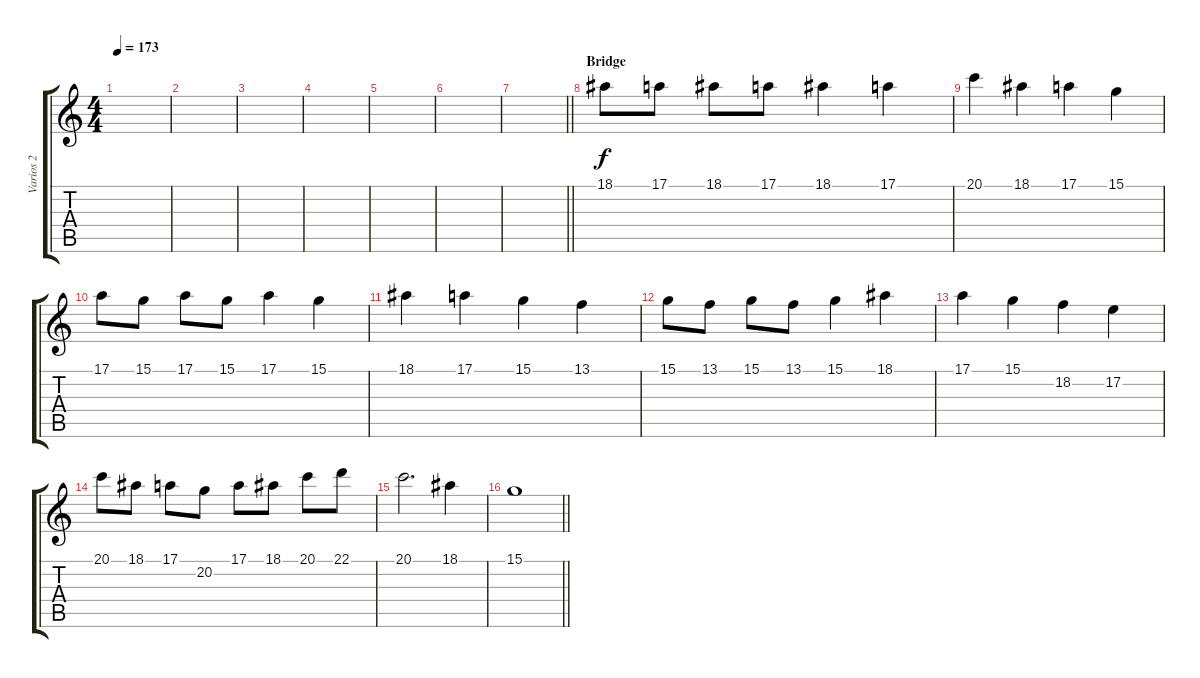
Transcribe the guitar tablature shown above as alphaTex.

\track ("Varios 2" "Varios 2") {instrument stringensemble1}
\staff {score tabs}
\tuning (E4 B3 G3 D3 A2 E2) {hide}
\ts (4 4)
\tempo 173
\clef g2
\ks c
|
|
|
|
|
|
\barLineRight lightlight
|
\section ("" "Bridge")
18.1.8 17.1.8 18.1.8 17.1.8 18.1.4 17.1.4 |
20.1.4 18.1.4 17.1.4 15.1.4 |
17.1.8 15.1.8 17.1.8 15.1.8 17.1.4 15.1.4 |
18.1.4 17.1.4 15.1.4 13.1.4 |
15.1.8 13.1.8 15.1.8 13.1.8 15.1.4 18.1.4 |
17.1.4 15.1.4 18.2.4 17.2.4 |
20.1.8 18.1.8 17.1.8 20.2.8 17.1.8 18.1.8 20.1.8 22.1.8 |
20.1.2{d} 18.1.4 |
\barLineRight lightlight
15.1.1
